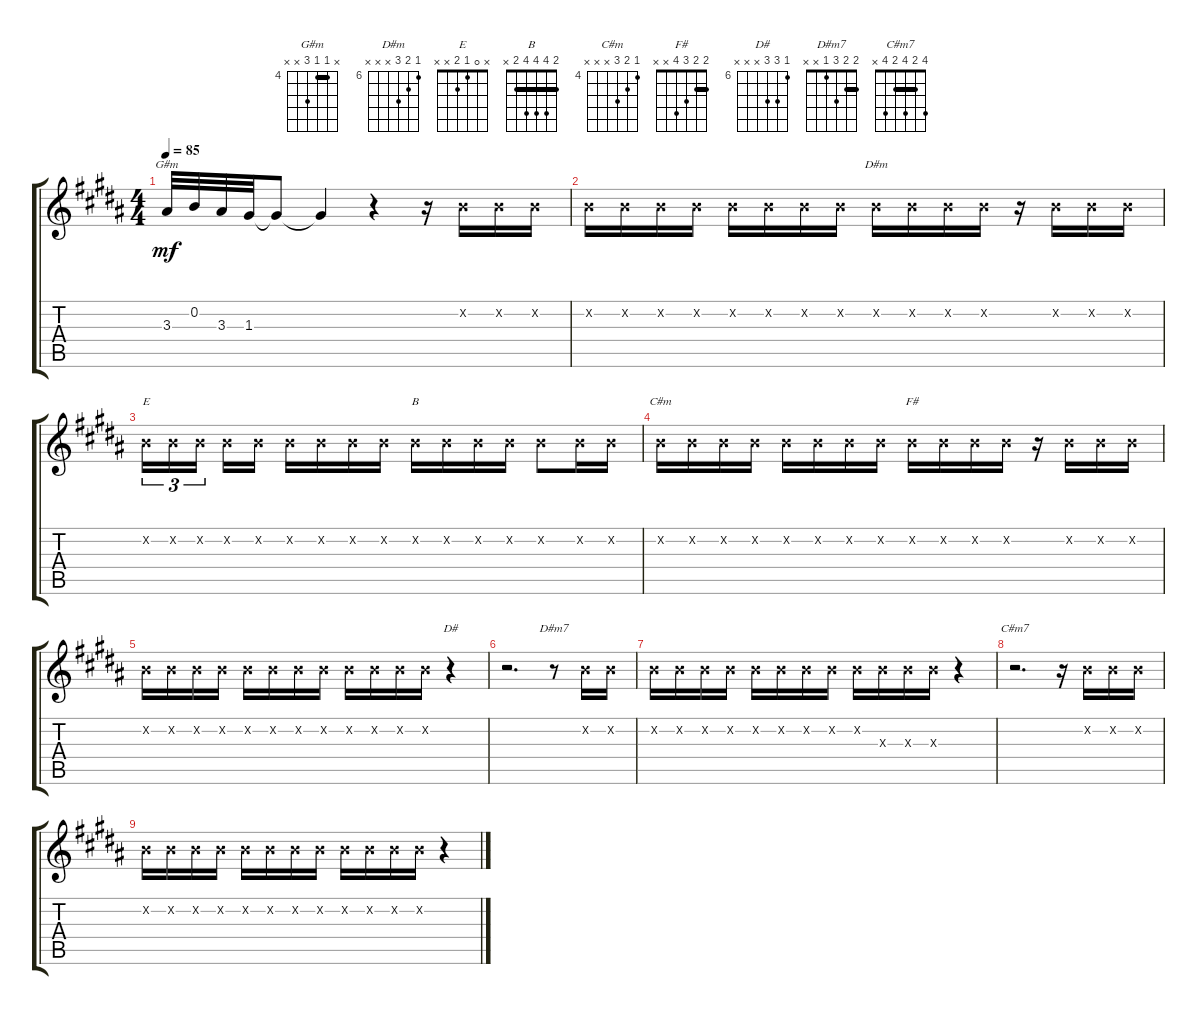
\track "" {instrument acousticguitarsteel}
\staff {score tabs}
\tuning (E4 B3 G3 D3 A2 E2) {hide}
\chord ("G#m" x 4 4 6 x x) {firstfret 4 barre 4}
\chord ("D#m" 6 7 8 x x x) {firstfret 6}
\chord ("E" x 0 1 2 x x)
\chord ("B" 2 4 4 4 2 x) {barre 2}
\chord ("C#m" 4 5 6 x x x) {firstfret 4}
\chord ("F#" 2 2 3 4 x x) {barre 2}
\chord ("D#" 6 8 8 x x x) {firstfret 6}
\chord ("D#m7" 2 2 3 1 x x) {barre 2}
\chord ("C#m7" 4 2 4 2 4 x) {barre 2}
\ts (4 4)
\tempo 85
\clef g2
\ks g#minor
3.3{t}.32{ch "G#m" lyrics (0 "") lyrics (1 "") lyrics (2 "") lyrics (3 "") lyrics (4 "") dy mf} 0.2.32{lyrics (0 "") lyrics (1 "") lyrics (2 "") lyrics (3 "") lyrics (4 "")} 3.3.32{lyrics (0 "") lyrics (1 "") lyrics (2 "") lyrics (3 "") lyrics (4 "")} 1.3.32{lyrics (0 "") lyrics (1 "") lyrics (2 "") lyrics (3 "") lyrics (4 "")} 1.3{t}.8{lyrics (0 "") lyrics (1 "") lyrics (2 "") lyrics (3 "") lyrics (4 "")} 1.3{t}.4{lyrics (0 "") lyrics (1 "") lyrics (2 "") lyrics (3 "") lyrics (4 "")} r.4 r.16 0.2{x}.16{lyrics (0 "") lyrics (1 "") lyrics (2 "") lyrics (3 "") lyrics (4 "")} 0.2{x}.16{lyrics (0 "") lyrics (1 "") lyrics (2 "") lyrics (3 "") lyrics (4 "")} 0.2{x}.16{lyrics (0 "") lyrics (1 "") lyrics (2 "") lyrics (3 "") lyrics (4 "")} |
0.2{x}.16{lyrics (0 "") lyrics (1 "") lyrics (2 "") lyrics (3 "") lyrics (4 "")} 0.2{x}.16{lyrics (0 "") lyrics (1 "") lyrics (2 "") lyrics (3 "") lyrics (4 "")} 0.2{x}.16{lyrics (0 "") lyrics (1 "") lyrics (2 "") lyrics (3 "") lyrics (4 "")} 0.2{x}.16{lyrics (0 "") lyrics (1 "") lyrics (2 "") lyrics (3 "") lyrics (4 "")} 0.2{x}.16{lyrics (0 "") lyrics (1 "") lyrics (2 "") lyrics (3 "") lyrics (4 "")} 0.2{x}.16{lyrics (0 "") lyrics (1 "") lyrics (2 "") lyrics (3 "") lyrics (4 "")} 0.2{x}.16{lyrics (0 "") lyrics (1 "") lyrics (2 "") lyrics (3 "") lyrics (4 "")} 0.2{x}.16{lyrics (0 "") lyrics (1 "") lyrics (2 "") lyrics (3 "") lyrics (4 "")} 0.2{x}.16{ch "D#m" lyrics (0 "") lyrics (1 "") lyrics (2 "") lyrics (3 "") lyrics (4 "")} 0.2{x}.16{lyrics (0 "") lyrics (1 "") lyrics (2 "") lyrics (3 "") lyrics (4 "")} 0.2{x}.16{lyrics (0 "") lyrics (1 "") lyrics (2 "") lyrics (3 "") lyrics (4 "")} 0.2{x}.16{lyrics (0 "") lyrics (1 "") lyrics (2 "") lyrics (3 "") lyrics (4 "")} r.16 0.2{x}.16{lyrics (0 "") lyrics (1 "") lyrics (2 "") lyrics (3 "") lyrics (4 "")} 0.2{x}.16{lyrics (0 "") lyrics (1 "") lyrics (2 "") lyrics (3 "") lyrics (4 "")} 0.2{x}.16{lyrics (0 "") lyrics (1 "") lyrics (2 "") lyrics (3 "") lyrics (4 "")} |
0.2{x}.16{tu (3 2) ch "E" lyrics (0 "") lyrics (1 "") lyrics (2 "") lyrics (3 "") lyrics (4 "")} 0.2{x}.16{tu (3 2) lyrics (0 "") lyrics (1 "") lyrics (2 "") lyrics (3 "") lyrics (4 "")} 0.2{x}.16{tu (3 2) lyrics (0 "") lyrics (1 "") lyrics (2 "") lyrics (3 "") lyrics (4 "")} 0.2{x}.16{lyrics (0 "") lyrics (1 "") lyrics (2 "") lyrics (3 "") lyrics (4 "")} 0.2{x}.16{lyrics (0 "") lyrics (1 "") lyrics (2 "") lyrics (3 "") lyrics (4 "")} 0.2{x}.16{lyrics (0 "") lyrics (1 "") lyrics (2 "") lyrics (3 "") lyrics (4 "")} 0.2{x}.16{lyrics (0 "") lyrics (1 "") lyrics (2 "") lyrics (3 "") lyrics (4 "")} 0.2{x}.16{lyrics (0 "") lyrics (1 "") lyrics (2 "") lyrics (3 "") lyrics (4 "")} 0.2{x}.16{lyrics (0 "") lyrics (1 "") lyrics (2 "") lyrics (3 "") lyrics (4 "")} 0.2{x}.16{ch "B" lyrics (0 "") lyrics (1 "") lyrics (2 "") lyrics (3 "") lyrics (4 "")} 0.2{x}.16{lyrics (0 "") lyrics (1 "") lyrics (2 "") lyrics (3 "") lyrics (4 "")} 0.2{x}.16{lyrics (0 "") lyrics (1 "") lyrics (2 "") lyrics (3 "") lyrics (4 "")} 0.2{x}.16{lyrics (0 "") lyrics (1 "") lyrics (2 "") lyrics (3 "") lyrics (4 "")} 0.2{x}.8{lyrics (0 "") lyrics (1 "") lyrics (2 "") lyrics (3 "") lyrics (4 "")} 0.2{x}.16{lyrics (0 "") lyrics (1 "") lyrics (2 "") lyrics (3 "") lyrics (4 "")} 0.2{x}.16 |
0.2{x}.16{ch "C#m"} 0.2{x}.16 0.2{x}.16 0.2{x}.16 0.2{x}.16 0.2{x}.16 0.2{x}.16 0.2{x}.16 0.2{x}.16{ch "F#"} 0.2{x}.16 0.2{x}.16 0.2{x}.16 r.16 0.2{x}.16 0.2{x}.16 0.2{x}.16 |
0.2{x}.16 0.2{x}.16 0.2{x}.16 0.2{x}.16 0.2{x}.16 0.2{x}.16 0.2{x}.16 0.2{x}.16 0.2{x}.16 0.2{x}.16 0.2{x}.16 0.2{x}.16 r.4{ch "D#"} |
r.2{d} r.8{ch "D#m7"} 0.2{x}.16 0.2{x}.16 |
0.2{x}.16 0.2{x}.16 0.2{x}.16 0.2{x}.16 0.2{x}.16 0.2{x}.16 0.2{x}.16 0.2{x}.16 0.2{x}.16 4.3{x}.16 4.3{x}.16 4.3{x}.16 r.4 |
r.2{d ch "C#m7"} r.16 0.2{x}.16 0.2{x}.16 0.2{x}.16 |
0.2{x}.16 0.2{x}.16 0.2{x}.16 0.2{x}.16 0.2{x}.16 0.2{x}.16 0.2{x}.16 0.2{x}.16 0.2{x}.16 0.2{x}.16 0.2{x}.16 0.2{x}.16 r.4
